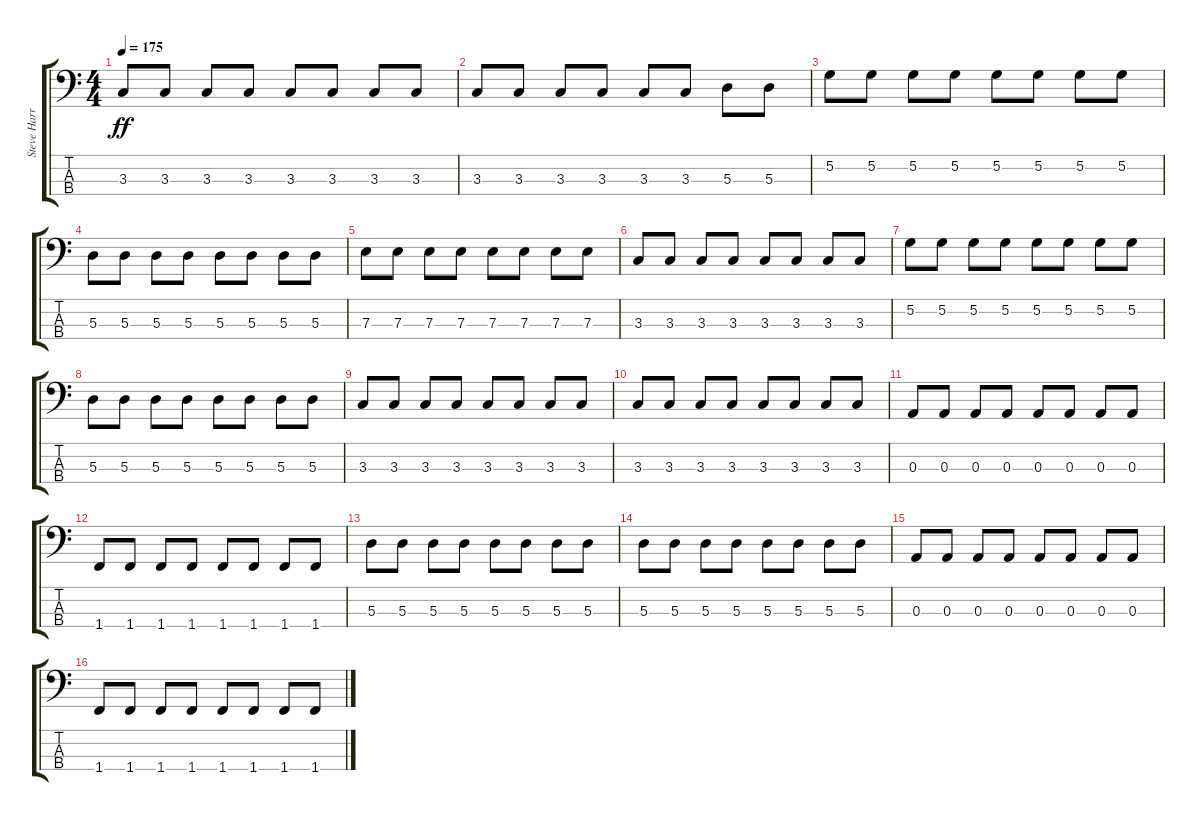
\track ("Steve Harris" "Steve Harr") {instrument electricbassfinger}
\staff {score tabs}
\tuning (G2 D2 A1 E1) {hide}
\ts (4 4)
\tempo 175
\clef f4
\ks c
3.3.8{dy ff} 3.3.8 3.3.8 3.3.8 3.3.8 3.3.8 3.3.8 3.3.8 |
3.3.8 3.3.8 3.3.8 3.3.8 3.3.8 3.3.8 5.3.8 5.3.8 |
5.2.8 5.2.8 5.2.8 5.2.8 5.2.8 5.2.8 5.2.8 5.2.8 |
5.3.8 5.3.8 5.3.8 5.3.8 5.3.8 5.3.8 5.3.8 5.3.8 |
7.3.8 7.3.8 7.3.8 7.3.8 7.3.8 7.3.8 7.3.8 7.3.8 |
3.3.8 3.3.8 3.3.8 3.3.8 3.3.8 3.3.8 3.3.8 3.3.8 |
5.2.8 5.2.8 5.2.8 5.2.8 5.2.8 5.2.8 5.2.8 5.2.8 |
5.3.8 5.3.8 5.3.8 5.3.8 5.3.8 5.3.8 5.3.8 5.3.8 |
3.3.8 3.3.8 3.3.8 3.3.8 3.3.8 3.3.8 3.3.8 3.3.8 |
3.3.8 3.3.8 3.3.8 3.3.8 3.3.8 3.3.8 3.3.8 3.3.8 |
0.3.8 0.3.8 0.3.8 0.3.8 0.3.8 0.3.8 0.3.8 0.3.8 |
1.4.8 1.4.8 1.4.8 1.4.8 1.4.8 1.4.8 1.4.8 1.4.8 |
5.3.8 5.3.8 5.3.8 5.3.8 5.3.8 5.3.8 5.3.8 5.3.8 |
5.3.8 5.3.8 5.3.8 5.3.8 5.3.8 5.3.8 5.3.8 5.3.8 |
0.3.8 0.3.8 0.3.8 0.3.8 0.3.8 0.3.8 0.3.8 0.3.8 |
1.4.8 1.4.8 1.4.8 1.4.8 1.4.8 1.4.8 1.4.8 1.4.8
